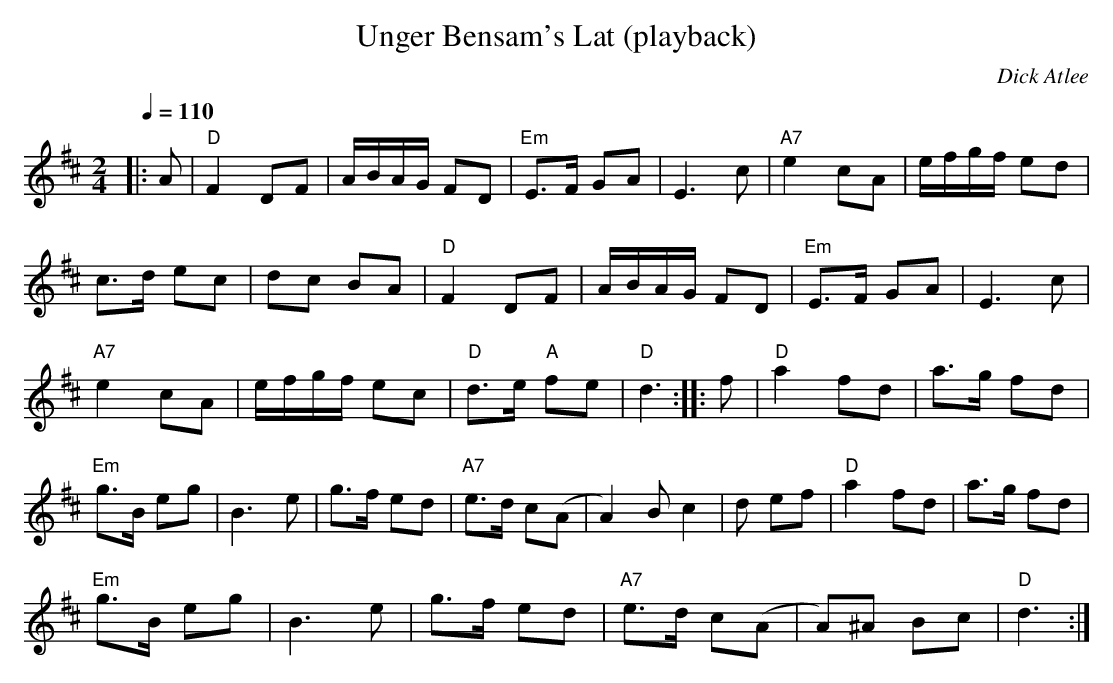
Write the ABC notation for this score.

X:1
T:Unger Bensam's Lat (playback)
M:2/4
L:1/8
Q:1/4=110
C:Dick Atlee
K:D
|: A |"D" F2 DF | A/2B/2A/2G/2 FD | "Em" E>F GA | E3c |
"A7" e2 cA | e/2f/2g/2f/2 ed | !
c>d ec | dc BA | "D" F2 DF | A/2B/2A/2G/2 FD | "Em" E>F GA | E3c | !
"A7" e2 cA | e/2f/2g/2f/2 ec |"D" d>e "A" fe | "D" d3 :|
|: f |"D" a2 fd | a>g fd | !
"Em" g>B eg | B3e | g>f ed | "A7" e>d c(A |
A2) B c2 | d ef | "D" a2 fd | a>g fd | !
"Em" g>B eg | B3e | g>f ed | "A7" e>d c(A | A)^A Bc | "D" d3 :|
